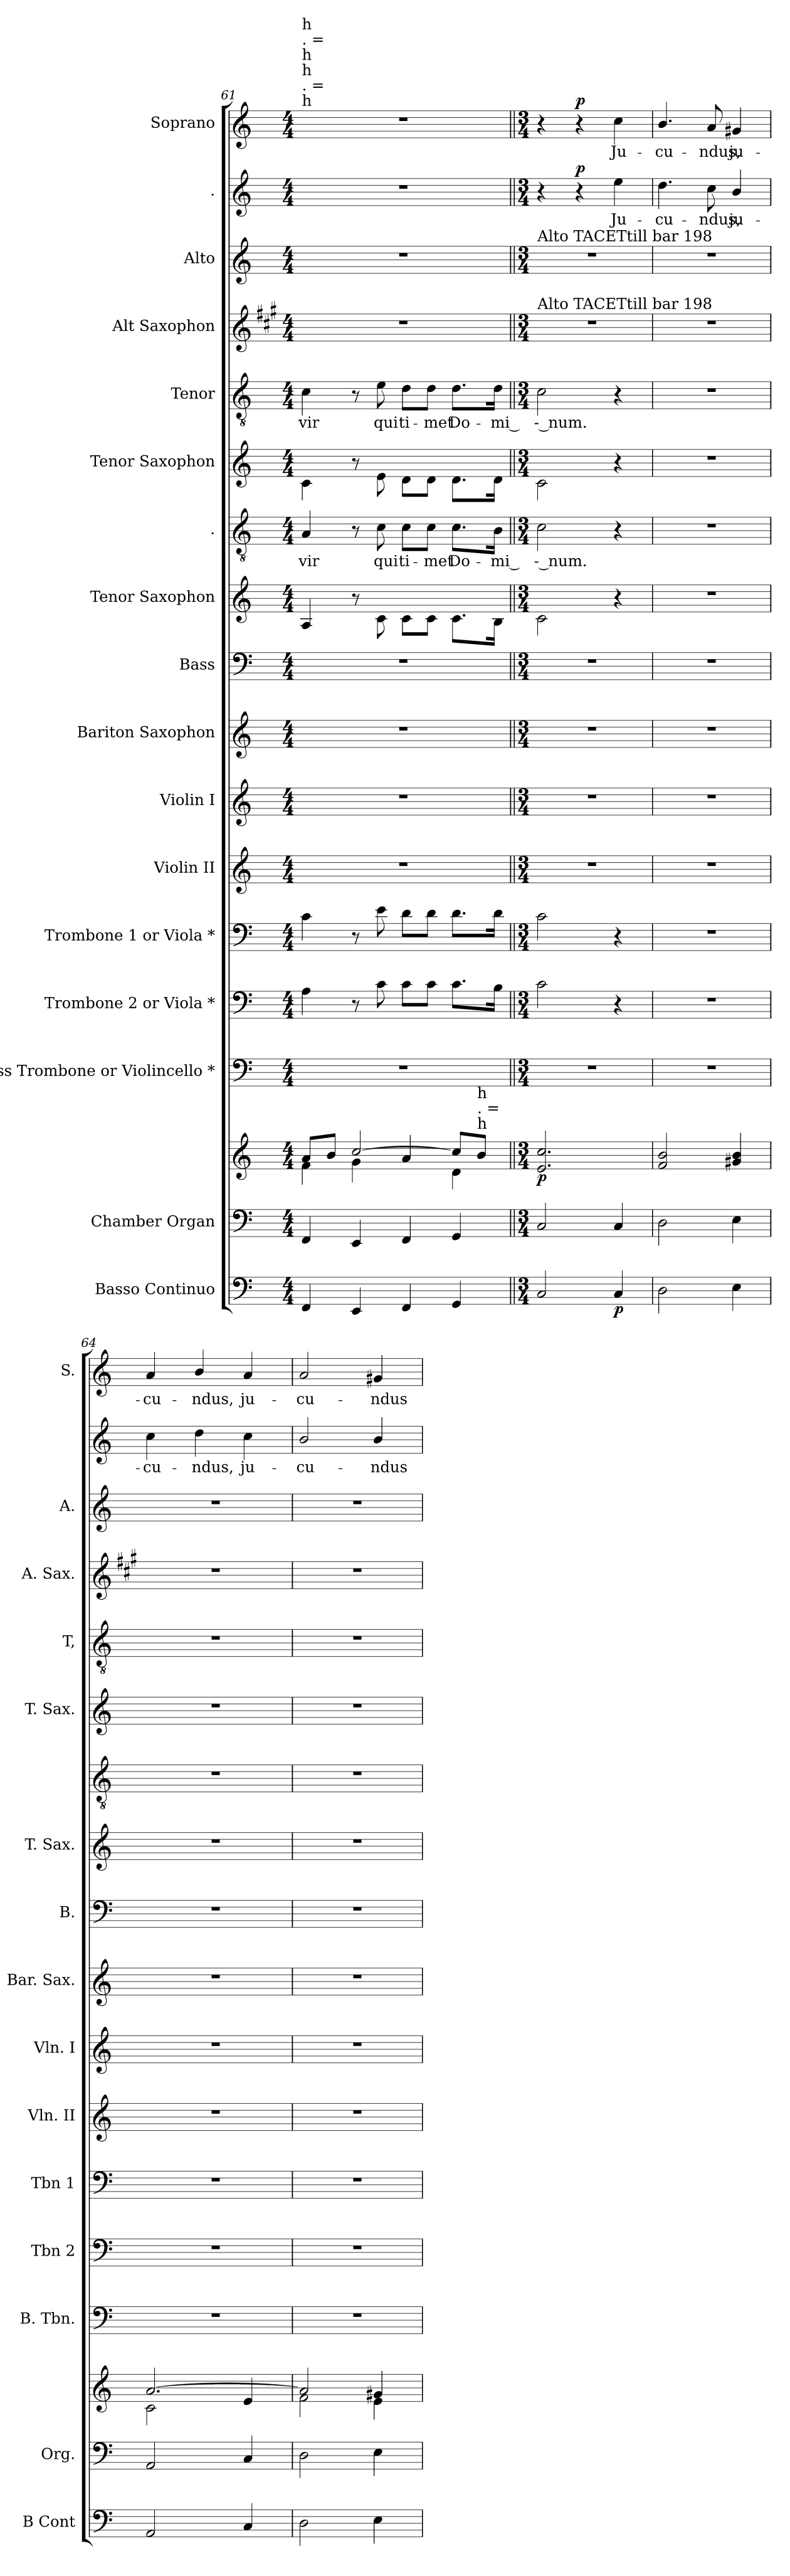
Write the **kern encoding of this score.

**kern	**dynam	**kern	**kern	**dynam	**kern	**kern	**kern	**kern	**kern	**kern	**kern	**kern	**kern	**text	**kern	**kern	**text	**kern	**kern	**kern	**text	**dynam	**kern	**text	**dynam
*part17	*part17	*part16	*part16	*part16	*part15	*part14	*part13	*part12	*part11	*part10	*part9	*part8	*part7	*part7	*part6	*part5	*part5	*part4	*part3	*part2	*part2	*part2	*part1	*part1	*part1
*staff18	*staff18	*staff17	*staff16	*staff16/17	*staff15	*staff14	*staff13	*staff12	*staff11	*staff10	*staff9	*staff8	*staff7	*staff7	*staff6	*staff5	*staff5	*staff4	*staff3	*staff2	*staff2	*staff2	*staff1	*staff1	*staff1
*I"Basso  Continuo	*	*I"Chamber  Organ	*	*	*I"Bass Trombone or Violincello *	*I"Trombone 2 or Viola *	*I"Trombone 1 or Viola *	*I"Violin II	*I"Violin I	*I"Bariton Saxophon	*I"Bass	*I"Tenor Saxophon	*I".	*	*I"Tenor Saxophon	*I"Tenor	*	*I"Alt Saxophon	*I"Alto	*I".	*	*	*I"Soprano	*	*
*I'B Cont	*	*I'Org.	*	*	*I'B. Tbn.	*I'Tbn 2	*I'Tbn 1	*I'Vln. II	*I'Vln. I	*I'Bar. Sax.	*I'B.	*I'T. Sax.	*	*	*I'T. Sax.	*I'T,	*	*I'A. Sax.	*I'A.	*	*	*	*I'S.	*	*
*clefF4	*	*clefF4	*clefG2	*	*clefF4	*clefF4	*clefF4	*clefG2	*clefG2	*clefG2	*clefF4	*clefG2	*clefGv2	*	*clefG2	*clefGv2	*	*clefG2	*clefG2	*clefG2	*	*	*clefG2	*	*
*ITrd7c12	*	*	*	*	*	*	*	*	*	*ITrd12c21	*	*ITrd8c14	*ITrd7c12	*	*ITrd8c14	*ITrd7c12	*	*ITrd5c9	*	*	*	*	*	*	*
*k[]	*	*k[]	*k[]	*	*k[]	*k[]	*k[]	*k[]	*k[]	*k[]	*k[]	*k[]	*k[]	*	*k[]	*k[]	*	*k[]	*k[]	*k[]	*	*	*k[]	*	*
*M4/4	*	*M4/4	*M4/4	*	*M4/4	*M4/4	*M4/4	*M4/4	*M4/4	*M4/4	*M4/4	*M4/4	*M4/4	*	*M4/4	*M4/4	*	*M4/4	*M4/4	*M4/4	*	*	*M4/4	*	*
=61	=61	=61	=61	=61	=61	=61	=61	=61	=61	=61	=61	=61	=61	=61	=61	=61	=61	=61	=61	=61	=61	=61	=61	=61	=61
*	*	*	*^	*	*	*	*	*	*	*	*	*	*	*	*	*	*	*	*	*	*	*	*	*	*
!	!	!	!	!	!	!	!	!	!	!	!	!	!	!	!	!	!	!	!	!	!	!	!	!LO:TX:a:t=h	!	!
!	!	!	!	!	!	!	!	!	!	!	!	!	!	!	!	!	!	!	!	!	!	!	!	!LO:TX:a:t=. =	!	!
!	!	!	!	!	!	!	!	!	!	!	!	!	!	!	!	!	!	!	!	!	!	!	!	!LO:TX:a:t=h	!	!
!	!	!	!	!	!	!	!	!	!	!	!	!	!	!	!	!	!	!	!	!	!	!	!	!LO:TX:a:t=h	!	!
!	!	!	!	!	!	!	!	!	!	!	!	!	!	!	!	!	!	!	!	!	!	!	!	!LO:TX:a:t=. =	!	!
!	!	!	!	!	!	!	!	!	!	!	!	!	!	!	!	!	!	!	!	!	!	!	!	!LO:TX:a:t=h	!	!
!	!	!	!	!	!	!	!	!	!	!	!	!	!	!	!LO:LY:b	!	!	!LO:LY:b	!	!	!	!	!	!	!	!
4FFF/	.	4FF/	8a/L	4f\	.	1r	4A\	4c\	1r	1r	1r	1r	4AA/	4AA/	vir	4C\	4C\	vir	1r	1r	1r	.	.	1r	.	.
.	.	.	8b/J	.	.	.	.	.	.	.	.	.	.	.	.	.	.	.	.	.	.	.	.	.	.	.
4EEE/	.	4EE/	[2cc/	4g\	.	.	8r	8r	.	.	.	.	8r	8r	.	8r	8r	.	.	.	.	.	.	.	.	.
!	!	!	!	!	!	!	!	!	!	!	!	!	!	!	!LO:LY:b	!	!	!LO:LY:b	!	!	!	!	!	!	!	!
.	.	.	.	.	.	.	8c\	8e\	.	.	.	.	8C\	8C\	qui	8E\	8E\	qui	.	.	.	.	.	.	.	.
!	!	!	!	!	!	!	!	!	!	!	!	!	!	!	!LO:LY:b	!	!	!LO:LY:b	!	!	!	!	!	!	!	!
4FFF/	.	4FF/	.	4a/	.	.	8c\L	8d\L	.	.	.	.	8C\L	8C\L	ti-	8D\L	8D\L	ti-	.	.	.	.	.	.	.	.
!	!	!	!	!	!	!	!	!	!	!	!	!	!	!	!LO:LY:b	!	!	!LO:LY:b	!	!	!	!	!	!	!	!
.	.	.	.	.	.	.	8c\J	8d\J	.	.	.	.	8C\J	8C\J	-met	8D\J	8D\J	-met	.	.	.	.	.	.	.	.
!	!	!	!	!	!	!	!	!	!	!	!	!	!	!	!LO:LY:b	!	!	!LO:LY:b	!	!	!	!	!	!	!	!
4GGG/	.	4GG/	8cc/L]	4d\	.	.	8.c\L	8.d\L	.	.	.	.	8.C\L	8.C\L	Do-	8.D\L	8.D\L	Do-	.	.	.	.	.	.	.	.
!	!	!	!LO:TX:a:t=h	!	!	!	!	!	!	!	!	!	!	!	!	!	!	!	!	!	!	!	!	!	!	!
!	!	!	!LO:TX:a:t=. =	!	!	!	!	!	!	!	!	!	!	!	!	!	!	!	!	!	!	!	!	!	!	!
!	!	!	!LO:TX:a:t=h	!	!	!	!	!	!	!	!	!	!	!	!	!	!	!	!	!	!	!	!	!	!	!
.	.	.	8b/J	.	.	.	.	.	.	.	.	.	.	.	.	.	.	.	.	.	.	.	.	.	.	.
!	!	!	!	!	!	!	!	!	!	!	!	!	!	!	!LO:LY:b	!	!	!LO:LY:b	!	!	!	!	!	!	!	!
.	.	.	.	.	.	.	16B\Jk	16d\Jk	.	.	.	.	16BB\Jk	16BB\Jk	-mi --	16D\Jk	16D\Jk	-mi --	.	.	.	.	.	.	.	.
*	*	*	*v	*v	*	*	*	*	*	*	*	*	*	*	*	*	*	*	*	*	*	*	*	*	*	*
!!LO:PB:g=z
=62||	=62||	=62||	=62||	=62||	=62||	=62||	=62||	=62||	=62||	=62||	=62||	=62||	=62||	=62||	=62||	=62||	=62||	=62||	=62||	=62||	=62||	=62||	=62||	=62||	=62||
*M3/4	*	*M3/4	*M3/4	*	*M3/4	*M3/4	*M3/4	*M3/4	*M3/4	*M3/4	*M3/4	*M3/4	*M3/4	*	*M3/4	*M3/4	*	*M3/4	*M3/4	*M3/4	*	*	*M3/4	*	*
!	!	!	!	!	!	!	!	!	!	!	!	!	!	!	!	!	!	!	!LO:TX:a:t=Alto TACETtill bar 198	!	!	!	!	!	!
!	!	!	!	!	!	!	!	!	!	!	!	!	!	!	!	!	!	!LO:TX:a:t=Alto TACETtill bar 198	!	!	!	!	!	!	!
!	!	!	!	!LO:DY:b	!	!	!	!	!	!	!	!	!	!LO:LY:b	!	!	!LO:LY:b	!	!	!	!	!	!	!	!
2CC/	.	2C/	2.e/ 2.cc/	p	2.r	2c\	2c\	2.r	2.r	2.r	2.r	2C\	2C\	-- num.	2C\	2C\	-- num.	2.r	2.r	4r	.	.	4r	.	.
!	!	!	!	!	!	!	!	!	!	!	!	!	!	!	!	!	!	!	!	!	!	!LO:DY:a	!	!	!LO:DY:a
.	.	.	.	.	.	.	.	.	.	.	.	.	.	.	.	.	.	.	.	4r	.	p	4r	.	p
!	!LO:DY:b	!	!	!	!	!	!	!	!	!	!	!	!	!	!	!	!	!	!	!	!LO:LY:b	!	!	!LO:LY:b	!
4CC/	p	4C/	.	.	.	4r	4r	.	.	.	.	4r	4r	.	4r	4r	.	.	.	4ee\	Ju-	.	4cc\	Ju-	.
=63	=63	=63	=63	=63	=63	=63	=63	=63	=63	=63	=63	=63	=63	=63	=63	=63	=63	=63	=63	=63	=63	=63	=63	=63	=63
!	!	!	!	!	!	!	!	!	!	!	!	!	!	!	!	!	!	!	!	!	!LO:LY:b	!	!	!LO:LY:b	!
2DD\	.	2D\	2f/ 2b/	.	2.r	2.r	2.r	2.r	2.r	2.r	2.r	2.r	2.r	.	2.r	2.r	.	2.r	2.r	4.dd\	-cu-	.	4.b/	-cu-	.
!	!	!	!	!	!	!	!	!	!	!	!	!	!	!	!	!	!	!	!	!	!LO:LY:b	!	!	!LO:LY:b	!
.	.	.	.	.	.	.	.	.	.	.	.	.	.	.	.	.	.	.	.	8cc\	-ndus,	.	8a/	-ndus,	.
!	!	!	!	!	!	!	!	!	!	!	!	!	!	!	!	!	!	!	!	!	!LO:LY:b	!	!	!LO:LY:b	!
4EE\	.	4E\	4g#X/ 4b/	.	.	.	.	.	.	.	.	.	.	.	.	.	.	.	.	4b/	ju-	.	4g#X/	ju-	.
=64	=64	=64	=64	=64	=64	=64	=64	=64	=64	=64	=64	=64	=64	=64	=64	=64	=64	=64	=64	=64	=64	=64	=64	=64	=64
*	*	*	*^	*	*	*	*	*	*	*	*	*	*	*	*	*	*	*	*	*	*	*	*	*	*
!	!	!	!	!	!	!	!	!	!	!	!	!	!	!	!	!	!	!	!	!	!	!LO:LY:b	!	!	!LO:LY:b	!
2AAA/	.	2AA/	[2.a/	2c\	.	2.r	2.r	2.r	2.r	2.r	2.r	2.r	2.r	2.r	.	2.r	2.r	.	2.r	2.r	4cc\	-cu-	.	4a/	-cu-	.
!	!	!	!	!	!	!	!	!	!	!	!	!	!	!	!	!	!	!	!	!	!	!LO:LY:b	!	!	!LO:LY:b	!
.	.	.	.	.	.	.	.	.	.	.	.	.	.	.	.	.	.	.	.	.	4dd\	-ndus,	.	4b/	-ndus,	.
!	!	!	!	!	!	!	!	!	!	!	!	!	!	!	!	!	!	!	!	!	!	!LO:LY:b	!	!	!LO:LY:b	!
4CC/	.	4C/	.	4e/	.	.	.	.	.	.	.	.	.	.	.	.	.	.	.	.	4cc\	ju-	.	4a/	ju-	.
=65	=65	=65	=65	=65	=65	=65	=65	=65	=65	=65	=65	=65	=65	=65	=65	=65	=65	=65	=65	=65	=65	=65	=65	=65	=65	=65
!	!	!	!	!	!	!	!	!	!	!	!	!	!	!	!	!	!	!	!	!	!	!LO:LY:b	!	!	!LO:LY:b	!
2DD\	.	2D\	2a/]	2f\	.	2.r	2.r	2.r	2.r	2.r	2.r	2.r	2.r	2.r	.	2.r	2.r	.	2.r	2.r	2b/	-cu-	.	2a/	-cu-	.
!	!	!	!	!	!	!	!	!	!	!	!	!	!	!	!	!	!	!	!	!	!	!LO:LY:b	!	!	!LO:LY:b	!
4EE\	.	4E\	4g#X/	4e\	.	.	.	.	.	.	.	.	.	.	.	.	.	.	.	.	4b/	-ndus	.	4g#X/	-ndus	.
*	*	*	*v	*v	*	*	*	*	*	*	*	*	*	*	*	*	*	*	*	*	*	*	*	*	*	*
=	=	=	=	=	=	=	=	=	=	=	=	=	=	=	=	=	=	=	=	=	=	=	=	=	=
*-	*-	*-	*-	*-	*-	*-	*-	*-	*-	*-	*-	*-	*-	*-	*-	*-	*-	*-	*-	*-	*-	*-	*-	*-	*-
